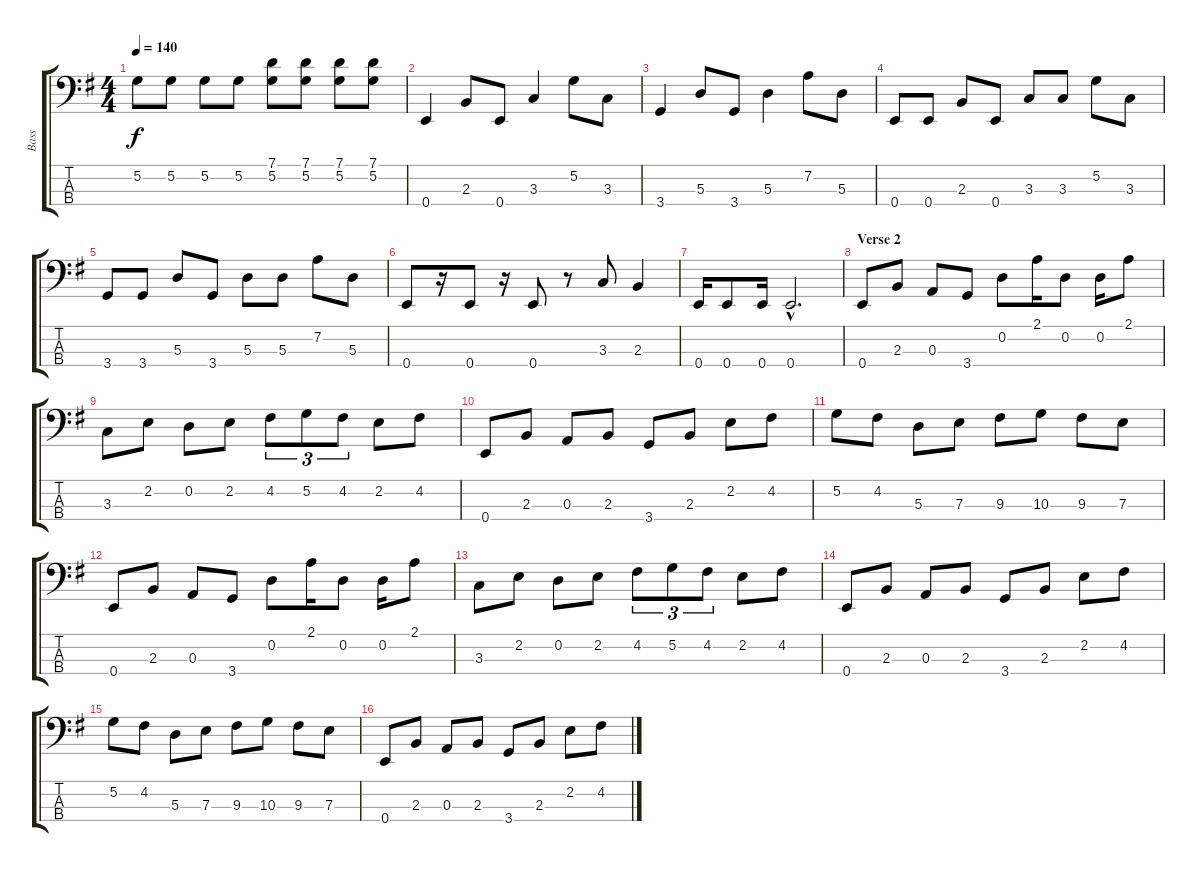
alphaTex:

\track ("Bass" "Bass") {instrument electricbassfinger}
\staff {score tabs}
\tuning (G2 D2 A1 E1) {hide}
\ts (4 4)
\tempo 140
\clef f4
\ks g
5.2.8{dy f} 5.2.8 5.2.8 5.2.8 (7.1 5.2).8 (7.1 5.2).8 (7.1 5.2).8 (7.1 5.2).8 |
0.4.4 2.3.8 0.4.8 3.3.4 5.2.8 3.3.8 |
3.4.4 5.3.8 3.4.8 5.3.4 7.2.8 5.3.8 |
0.4.8 0.4.8 2.3.8 0.4.8 3.3.8 3.3.8 5.2.8 3.3.8 |
3.4.8 3.4.8 5.3.8 3.4.8 5.3.8 5.3.8 7.2.8 5.3.8 |
0.4.8 r.16 0.4.8 r.16 0.4.8 r.8 3.3.8 2.3.4 |
0.4.16 0.4.8 0.4.16 0.4{hac}.2{d} |
\section ("" "Verse 2")
0.4.8 2.3.8 0.3.8 3.4.8 0.2.8 2.1.16 0.2.8 0.2.16 2.1.8 |
3.3.8 2.2.8 0.2.8 2.2.8 4.2.8{tu (3 2)} 5.2.8{tu (3 2)} 4.2.8{tu (3 2)} 2.2.8 4.2.8 |
0.4.8 2.3.8 0.3.8 2.3.8 3.4.8 2.3.8 2.2.8 4.2.8 |
5.2.8 4.2.8 5.3.8 7.3.8 9.3.8 10.3.8 9.3.8 7.3.8 |
0.4.8 2.3.8 0.3.8 3.4.8 0.2.8 2.1.16 0.2.8 0.2.16 2.1.8 |
3.3.8 2.2.8 0.2.8 2.2.8 4.2.8{tu (3 2)} 5.2.8{tu (3 2)} 4.2.8{tu (3 2)} 2.2.8 4.2.8 |
0.4.8 2.3.8 0.3.8 2.3.8 3.4.8 2.3.8 2.2.8 4.2.8 |
5.2.8 4.2.8 5.3.8 7.3.8 9.3.8 10.3.8 9.3.8 7.3.8 |
0.4.8 2.3.8 0.3.8 2.3.8 3.4.8 2.3.8 2.2.8 4.2.8
